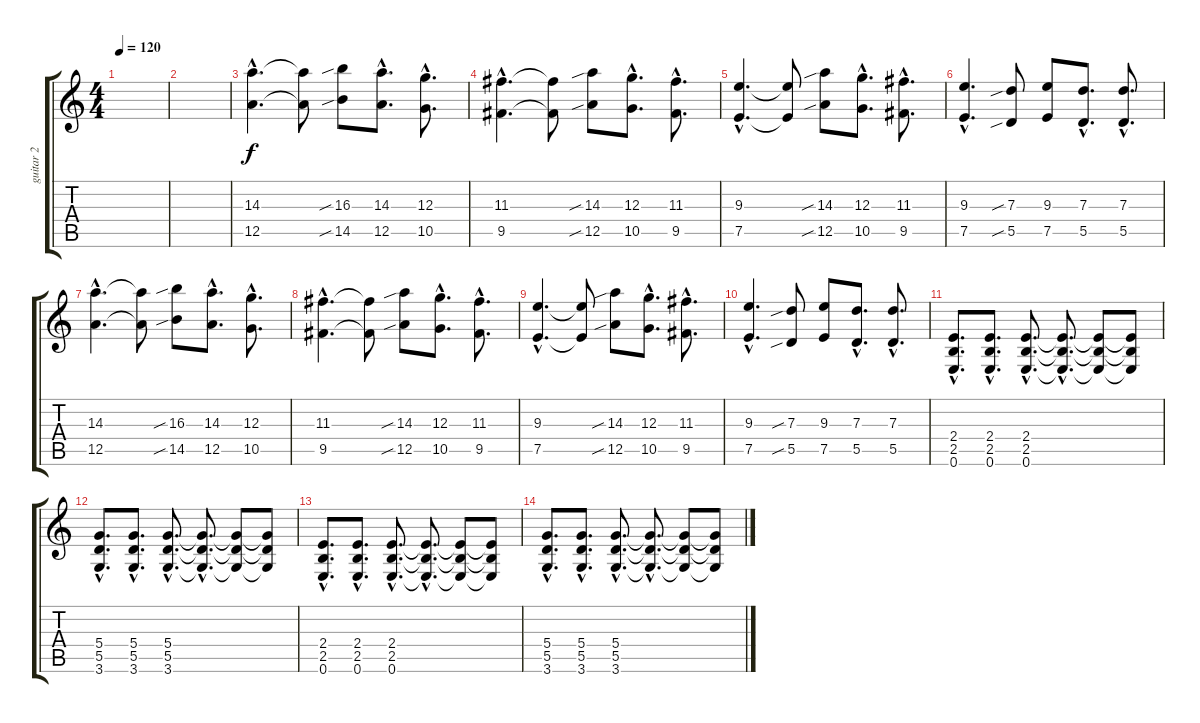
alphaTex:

\track ("guitar 2" "guitar 2") {instrument distortionguitar}
\staff {score tabs}
\tuning (E4 B3 G3 D3 A2 E2) {hide}
\ts (4 4)
\tempo 120
\clef g2
\ks c
|
|
(14.3{hac} 12.5{hac}).4{d} (14.3{t} 12.5{t}).8 (16.3{sib} 14.5{sib}).8 (14.3{hac} 12.5{hac}).8{d} (12.3{hac} 10.5{hac}).8{d} |
(11.3{hac} 9.5{hac}).4{d} (11.3{t} 9.5{t}).8 (14.3{sib} 12.5{sib}).8 (12.3{hac} 10.5{hac}).8{d} (11.3{hac} 9.5{hac}).8{d} |
(9.3{hac} 7.5{hac}).4{d} (9.3{t} 7.5{t}).8 (14.3{sib} 12.5{sib}).8 (12.3{hac} 10.5{hac}).8{d} (11.3{hac} 9.5{hac}).8{d} |
(9.3{hac} 7.5{hac}).4{d} (7.3{sib} 5.5{sib}).8 (9.3 7.5).8 (7.3{hac} 5.5{hac}).8{d} (7.3{hac} 5.5{hac}).8{d} |
(14.3{hac} 12.5{hac}).4{d} (14.3{t} 12.5{t}).8 (16.3{sib} 14.5{sib}).8 (14.3{hac} 12.5{hac}).8{d} (12.3{hac} 10.5{hac}).8{d} |
(11.3{hac} 9.5{hac}).4{d} (11.3{t} 9.5{t}).8 (14.3{sib} 12.5{sib}).8 (12.3{hac} 10.5{hac}).8{d} (11.3{hac} 9.5{hac}).8{d} |
(9.3{hac} 7.5{hac}).4{d} (9.3{t} 7.5{t}).8 (14.3{sib} 12.5{sib}).8 (12.3{hac} 10.5{hac}).8{d} (11.3{hac} 9.5{hac}).8{d} |
(9.3{hac} 7.5{hac}).4{d} (7.3{sib} 5.5{sib}).8 (9.3 7.5).8 (7.3{hac} 5.5{hac}).8{d} (7.3{hac} 5.5{hac}).8{d} |
(2.4{hac} 2.5{hac} 0.6{hac}).8{d} (2.4{hac} 2.5{hac} 0.6{hac}).8{d} (2.4{hac} 2.5{hac} 0.6{hac}).8{d} (2.4{hac t} 2.5{hac t} 0.6{hac t}).8{d} (2.4{t} 2.5{t} 0.6{t}).8 (2.4{t} 2.5{t} 0.6{t}).8 |
(5.4{hac} 5.5{hac} 3.6{hac}).8{d} (5.4{hac} 5.5{hac} 3.6{hac}).8{d} (5.4{hac} 5.5{hac} 3.6{hac}).8{d} (5.4{hac t} 5.5{hac t} 3.6{hac t}).8{d} (5.4{t} 5.5{t} 3.6{t}).8 (5.4{t} 5.5{t} 3.6{t}).8 |
(2.4{hac} 2.5{hac} 0.6{hac}).8{d} (2.4{hac} 2.5{hac} 0.6{hac}).8{d} (2.4{hac} 2.5{hac} 0.6{hac}).8{d} (2.4{hac t} 2.5{hac t} 0.6{hac t}).8{d} (2.4{t} 2.5{t} 0.6{t}).8 (2.4{t} 2.5{t} 0.6{t}).8 |
(5.4{hac} 5.5{hac} 3.6{hac}).8{d} (5.4{hac} 5.5{hac} 3.6{hac}).8{d} (5.4{hac} 5.5{hac} 3.6{hac}).8{d} (5.4{hac t} 5.5{hac t} 3.6{hac t}).8{d} (5.4{t} 5.5{t} 3.6{t}).8 (5.4{t} 5.5{t} 3.6{t}).8
